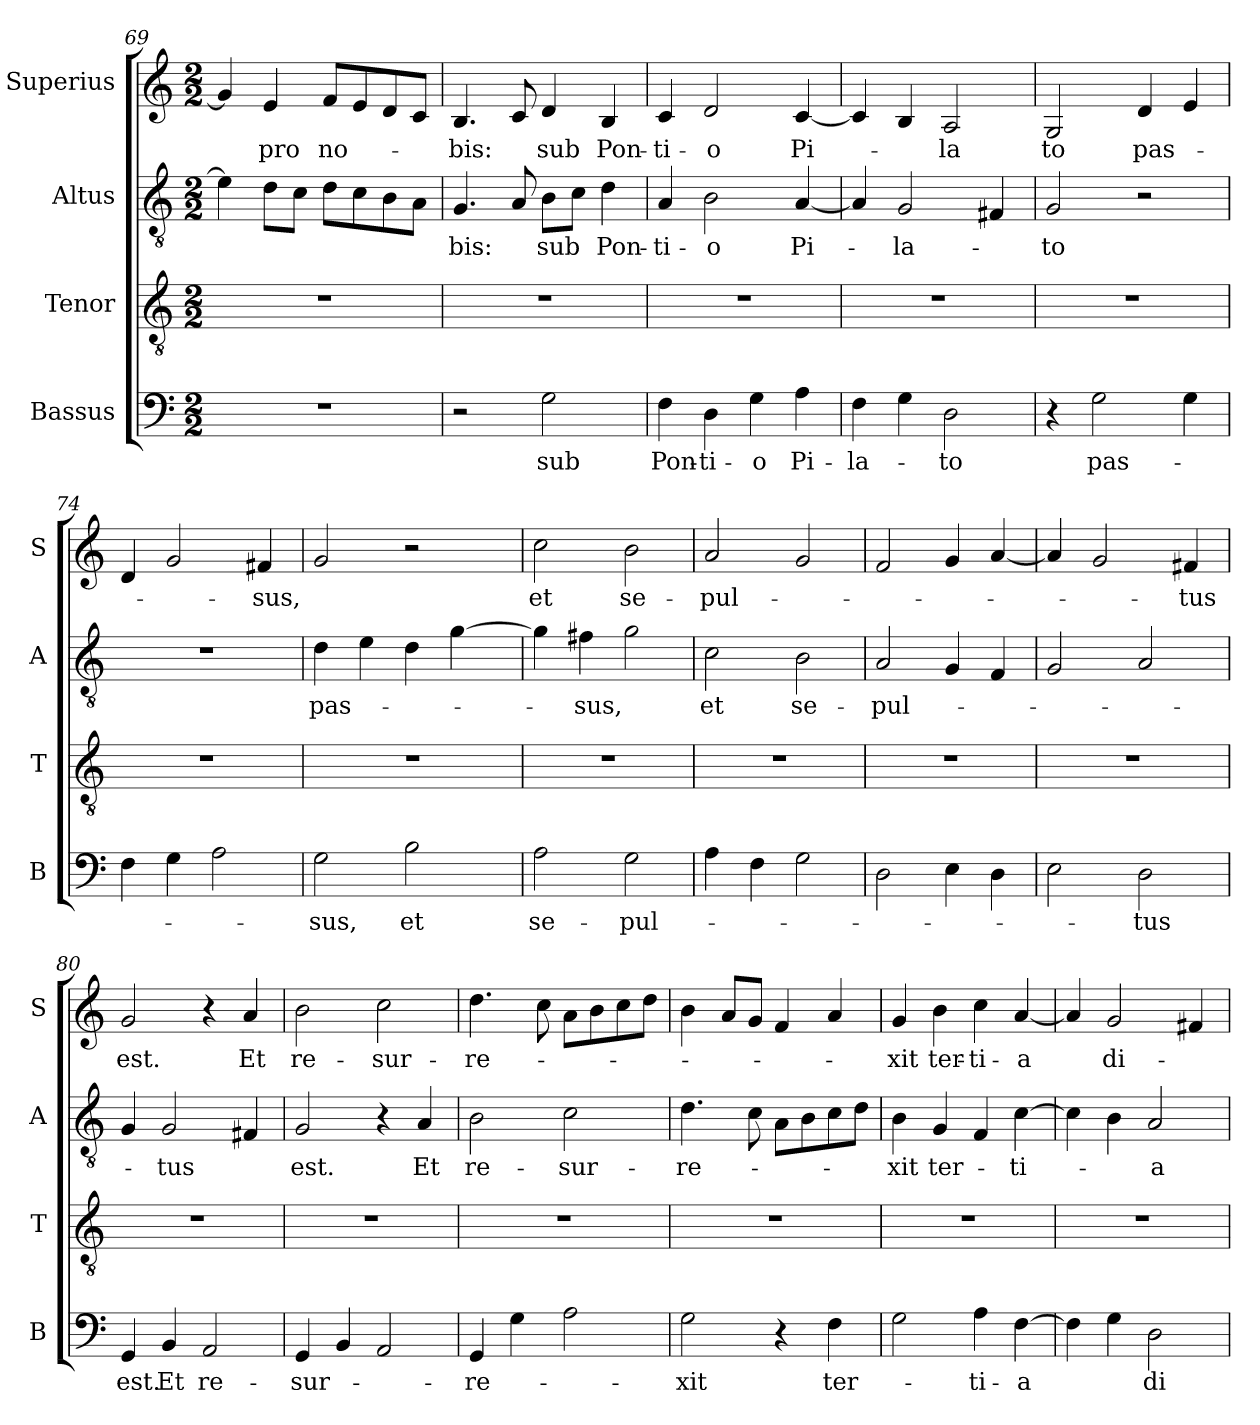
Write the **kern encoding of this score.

**kern	**text	**kern	**kern	**text	**kern	**text
*part4	*part4	*part3	*part2	*part2	*part1	*part1
*staff4	*staff4	*staff3	*staff2	*staff2	*staff1	*staff1
*I"Bassus	*	*I"Tenor	*I"Altus	*	*I"Superius	*
*I'B	*	*I'T	*I'A	*	*I'S	*
*clefF4	*	*clefGv2	*clefGv2	*	*clefG2	*
*k[]	*	*k[]	*k[]	*	*k[]	*
*M2/2	*	*M2/2	*M2/2	*	*M2/2	*
=69	=69	=69	=69	=69	=69	=69
1r	.	1r	4e]	.	4g]	.
.	.	.	8dL	.	4e	pro
.	.	.	8cJ	.	.	.
.	.	.	8dL	.	8fL	no-
.	.	.	8c	.	8e	.
.	.	.	8B	.	8d	.
.	.	.	8AJ	.	8cJ	.
=70	=70	=70	=70	=70	=70	=70
2r	.	1r	4.G	-bis:	4.B	-bis:
.	.	.	8A	.	8c	.
2G	sub	.	8BL	sub	4d	sub
.	.	.	8cJ	.	.	.
.	.	.	4d	Pon-	4B	Pon-
=71	=71	=71	=71	=71	=71	=71
4F	Pon-	1r	4A	-ti-	4c	-ti-
4D	-ti-	.	2B	-o	2d	-o
4G	-o	.	.	.	.	.
4A	Pi-	.	[4A	Pi-	[4c	Pi-
=72	=72	=72	=72	=72	=72	=72
4F	-la-	1r	4A]	.	4c]	.
4G	.	.	2G	-la-	4B	.
2D	-to	.	.	.	2A	-la
.	.	.	4F#X	.	.	.
=73	=73	=73	=73	=73	=73	=73
4r	.	1r	2G	-to	2G	to
2G	pas-	.	.	.	.	.
.	.	.	2r	.	4d	pas-
4G	.	.	.	.	4e	.
=74	=74	=74	=74	=74	=74	=74
4F	.	1r	1r	.	4d	.
4G	.	.	.	.	2g	.
2A	.	.	.	.	.	.
.	.	.	.	.	4f#X	-sus,
=75	=75	=75	=75	=75	=75	=75
2G	-sus,	1r	4d	pas-	2g	.
.	.	.	4e	.	.	.
2B	et	.	4d	.	2r	.
.	.	.	[4g	.	.	.
=76	=76	=76	=76	=76	=76	=76
2A	se-	1r	4g]	.	2cc	et
.	.	.	4f#X	-sus,	.	.
2G	-pul-	.	2g	.	2b	se-
=77	=77	=77	=77	=77	=77	=77
4A	.	1r	2c	et	2a	-pul-
4F	.	.	.	.	.	.
2G	.	.	2B	se-	2g	.
=78	=78	=78	=78	=78	=78	=78
2D	.	1r	2A	-pul-	2f	.
4E	.	.	4G	.	4g	.
4D	.	.	4F	.	[4a	.
=79	=79	=79	=79	=79	=79	=79
2E	.	1r	2G	.	4a]	.
.	.	.	.	.	2g	.
2D	-tus	.	2A	.	.	.
.	.	.	.	.	4f#X	-tus
=80	=80	=80	=80	=80	=80	=80
4GG	est.	1r	4G	.	2g	est.
!	!LO:LY:i	!	!	!	!	!
4BB	Et	.	2G	-tus	.	.
!	!LO:LY:i	!	!	!	!	!
2AA	re-	.	.	.	4r	.
.	.	.	4F#X	.	4a	Et
=81	=81	=81	=81	=81	=81	=81
!	!LO:LY:i	!	!	!	!	!
4GG	-sur-	1r	2G	est.	2b	re-
4BB	.	.	.	.	.	.
2AA	.	.	4r	.	2cc	-sur-
.	.	.	4A	Et	.	.
=82	=82	=82	=82	=82	=82	=82
!	!LO:LY:i	!	!	!	!	!
4GG	-re-	1r	2B	re-	4.dd	-re-
4G	.	.	.	.	.	.
.	.	.	.	.	8cc	.
2A	.	.	2c	-sur-	8aL	.
.	.	.	.	.	8b	.
.	.	.	.	.	8cc	.
.	.	.	.	.	8ddJ	.
=83	=83	=83	=83	=83	=83	=83
!	!LO:LY:i	!	!	!	!	!
2G	-xit	1r	4.d	-re-	4b	.
.	.	.	.	.	8aL	.
.	.	.	8c	.	8gJ	.
4r	.	.	8AL	.	4f	.
.	.	.	8B	.	.	.
!	!LO:LY:i	!	!	!	!	!
4F	ter-	.	8c	.	4a	.
.	.	.	8dJ	.	.	.
=84	=84	=84	=84	=84	=84	=84
2G	.	1r	4B	-xit	4g	-xit
.	.	.	4G	ter-	4b	ter-
!	!LO:LY:i	!	!	!	!	!
4A	-ti-	.	4F	.	4cc	-ti-
!	!LO:LY:i	!	!	!	!	!
[4F	-a	.	[4c	-ti-	[4a	-a
=85	=85	=85	=85	=85	=85	=85
4F]	.	1r	4c]	.	4a]	.
4G	.	.	4B	.	2g	di-
!	!LO:LY:i	!	!	!	!	!
2D	di-	.	2A	-a	.	.
.	.	.	.	.	4f#X	.
=	=	=	=	=	=	=
*-	*-	*-	*-	*-	*-	*-
